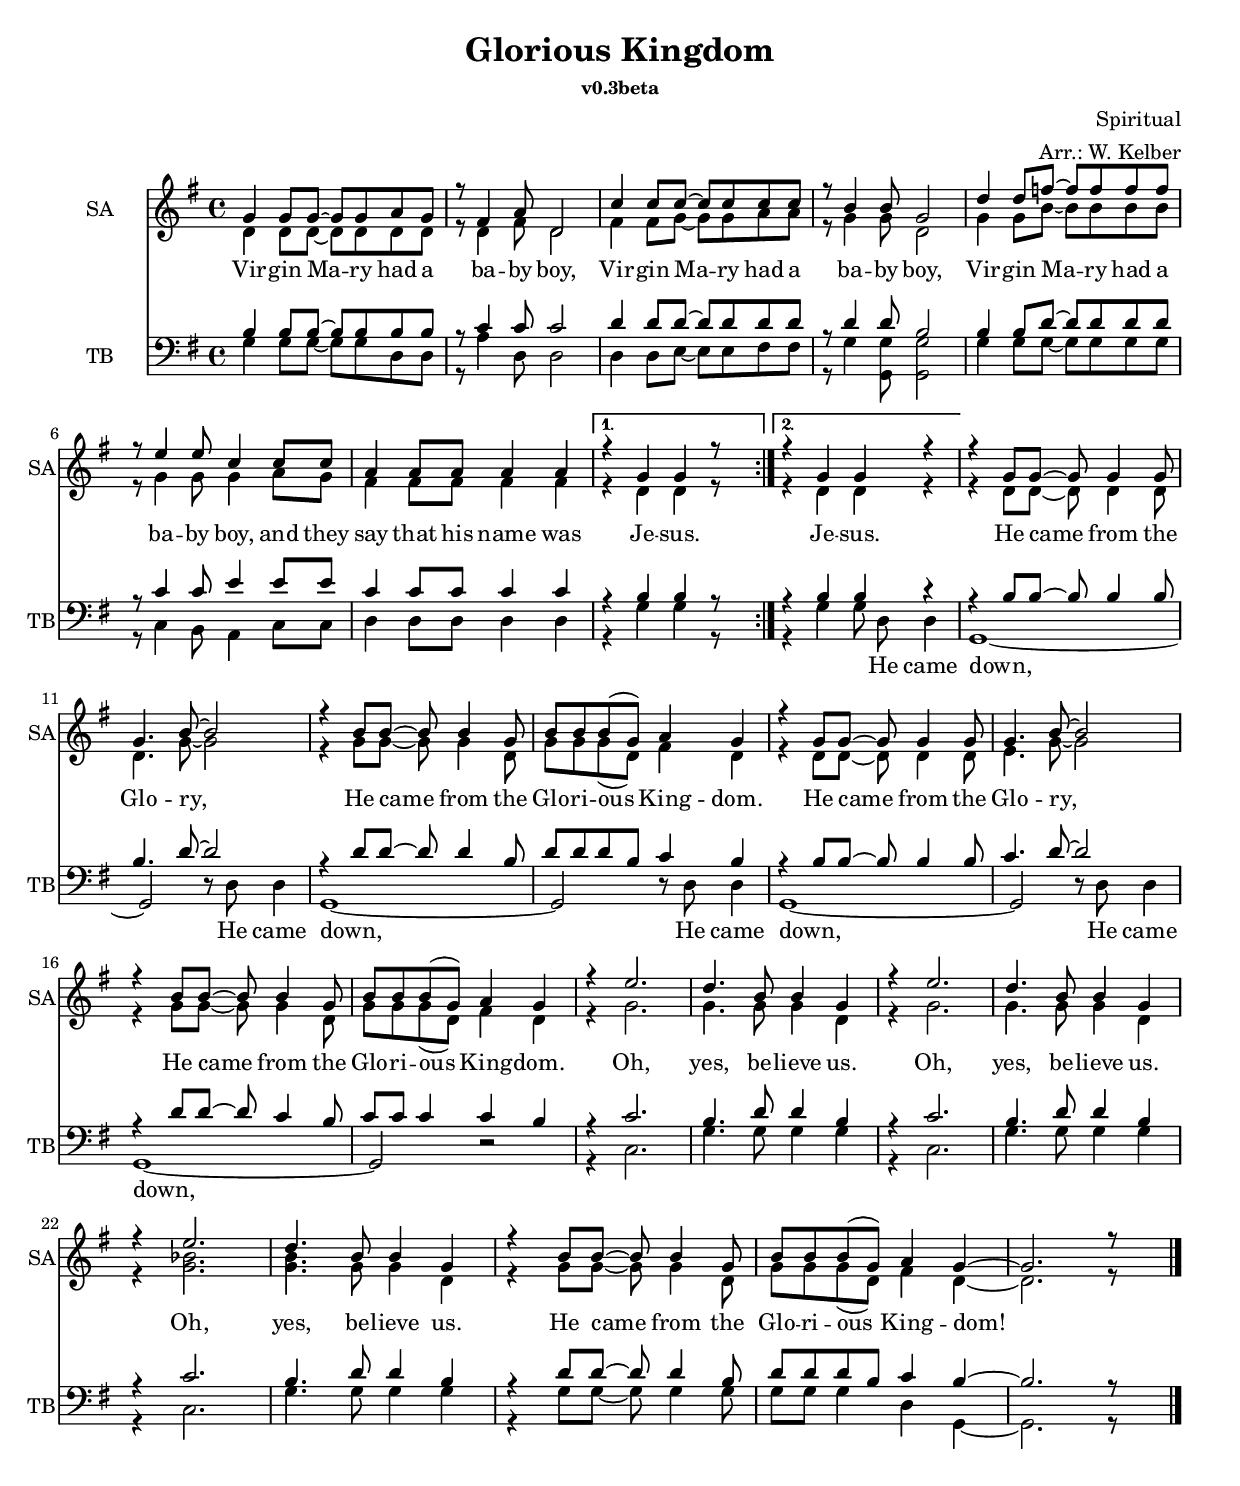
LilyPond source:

\version "2.16"
\include "deutsch.ly"
\header {
  title = "Glorious Kingdom"
  composer = "Spiritual"
  arranger = "Arr.: W. Kelber"
  %poet = "???"
  subsubtitle = "v0.3beta"
}

szopran = \relative c' {
  %X\tempo 4 = 120
  \repeat volta 2 {
  g'4 g8 g ~ g g a g | r8 fis4 a8 d,2 | %Virgin Mary had a baby boy
  c'4 c8 c ~ c c c c | r8 h4 h8 g2 |
  d'4 d8 f ~ f f f f | r8 e4 e8 c4 c8 c |
  a4 a8 a a4 a | } \alternative { { r4 g g r8 s8 | } { r4 g g r4 | } } %say that his name was Jesus.
  
  r4 g8 g ~ g g4 g8 | g4. h8 ~ h2 | %He came from the...
  r4 h8 h ~ h h4 g8 | h8 h h( g) a4 g |
  r4 g8 g ~ g g4 g8 | g4. h8 ~ h2 |
  r4 h8 h ~ h h4 g8 | h8 h h( g) a4 g |
  
  r4 e'2. | d4. h8 h4 g4 | %Oh, yes, believe us.
  r4 e'2. | d4. h8 h4 g4 |
  r4 e'2. | d4. h8 h4 g4 |
  r4 h8 h ~ h h4 g8 | h8 h h( g) a4 g ~ | g2. r8 s8 |
}

alt = \relative c' {
  \repeat volta 2 {
  d4 d8 d ~ d d d d | r8 d4 fis8 d2 | %Virgin Mary had a baby boy
  fis4 fis8 g ~ g g a a | r8 g4 g8 d2 |
  g4 g8 h ~ h h h h | r8 g4 g8 g4 a8 g |
  fis4 fis8 fis fis4 fis | } \alternative { { r4 d d r8 s8 } { r4 d d r4 } }
  
  r4 d8 d ~ d d4 d8 | d4. g8 ~ g2 | %He came from the...
  r4 g8 g ~ g g4 d8 | g8 g g( d) fis4 d |
  r4 d8 d ~ d d4 d8 | e4. g8 ~ g2 |
  r4 g8 g ~ g g4 d8 | g8 g g( d) fis4 d |
  
  r4 g2. | g4. g8 g4 d4 | %Oh, yes, believe us.
  r4 g2. | g4. g8 g4 d4 |
  r4 <g b>2. | <g h>4. g8 g4 d4 |
  r4 g8 g ~ g g4 d8 | g8 g g( d) fis4 d ~ | d2. r8 s8 |
}

tenor = \relative c' {
  \repeat volta 2 {
  h4 h8 h ~ h h h h | r8 c4 c8 c2 | %Virgin Mary had a baby boy
  d4 d8 d ~ d d d d | r8 d4 d8 h2 |
  h4 h8 d ~ d d d d | r8 c4 c8 e4 e8 e |
  c4 c8 c c4 c | } \alternative { { r4 h h r8 s8 | } { r4 h h r4 | } }
  
  r4 h8 h ~ h h4 h8 | h4. d8 ~ d2 | %He came from the...
  r4 d8 d ~ d d4 h8 | d8 d d h c4 h |
  r4 h8 h ~ h h4 h8 | c4. d8 ~ d2 |
  r4 d8 d ~ d c4 h8 | c8 c c4 c4 h |
  
  r4 c2. | h4. d8 d4 h4 | %Oh, yes, believe us.
  r4 c2. | h4. d8 d4 h4 |
  r4 c2. | h4. d8 d4 h4 |
  r4 d8 d ~ d d4 h8 | d8 d d h c4 h ~ | h2. r8 s8 |
}

basszus = \relative c {
  \repeat volta 2 {
  g'4 g8 g ~ g g d d | r8 a'4 d,8 d2 | %Virgin Mary had a baby boy
  d4 d8 e ~ e e fis fis | r8 g4 <g g,>8 <g g,>2 |
  g4 g8 g ~ g g g g | r8 c,4 h8 a4 c8 c |
  d4 d8 d d4 d | } \alternative { { r4 g4 g r8 s8 | } { r4 g4 g8 \new Voice = basszusA { d8 d4 | } } } %say that his name was Jesus.
  
  \new Voice = basszusB {
  g,1 ~ | g2 r8 d'8 d4 | %(He came) down.
  g,1 ~ | g2 r8 d'8 d4 |
  g,1 ~ | g2 r8 d'8 d4 |
  g,1 ~ | g2 r2 |
  }
  
  r4 c2. | g'4. g8 g4 g | %Oh, yes, believe us.
  r4 c,2. | g'4. g8 g4 g |
  r4 c,2. | g'4. g8 g4 g |
  r4 g8 g ~ g g4 g8 | g8 g g4 d g, ~ | g2. r8 s8 |
}

szoveg = \lyricmode {
  Vir -- gin Ma -- ry had a ba -- by boy,
  Vir -- gin Ma -- ry had a ba -- by boy,
  Vir -- gin Ma -- ry had a ba -- by boy,
  and they say that his name was Je -- sus.
  
  Je -- sus.
  
  He came from the Glo -- ry,
  He came from the Glo -- ri -- ous King -- dom.
  He came from the Glo -- ry,
  He came from the Glo -- ri -- ous King -- dom.
  
  Oh, yes, be -- lieve us.
  Oh, yes, be -- lieve us.
  Oh, yes, be -- lieve us.
  He came from the Glo -- ri -- ous King -- dom!
}
szovegBasszusA = \lyricmode {
  He came
}
szovegBasszusB = \lyricmode {
  down,
  He came down,
  He came down,
  He came down,
}

\score {
    <<
      %\new Lyrics = szopranSzoveg
      \new Staff  {     
         \set Staff.instrumentName = "SA"
         \set Staff.shortInstrumentName = "SA"
         \key g \major
         << \voiceOne \szopran \\ \new Voice = alt { \voiceTwo \alt } >>
         \bar "|."
      }

      \new Lyrics \lyricsto alt { \szoveg }
      \new Staff {     
         \set Staff.instrumentName = \markup {"TB"}
         \set Staff.shortInstrumentName = "TB"
         \key g \major
         \clef bass
         << \voiceOne \tenor \\ \new Voice { \voiceTwo \basszus } >>
         
      }
      \new Lyrics = basszus \lyricsto basszusA { \szovegBasszusA }
      \context Lyrics = basszus \lyricsto basszusB { \szovegBasszusB }
   >>
   \layout {
   }
   \midi { }
}
#(set-global-staff-size 18)
